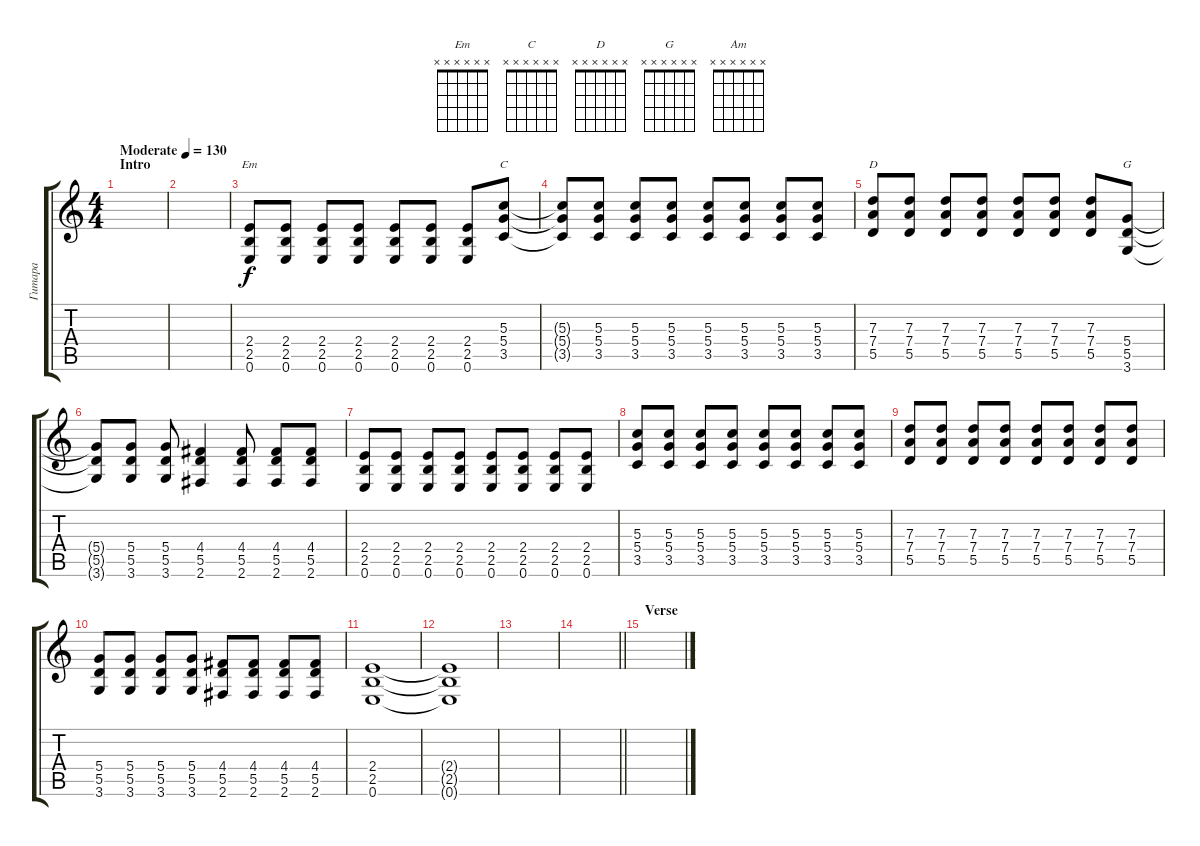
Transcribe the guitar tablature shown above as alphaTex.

\track ("Гитара" "Гитара") {instrument distortionguitar}
\staff {score tabs}
\tuning (E4 B3 G3 D3 A2 E2) {hide}
\chord ("Em" x x x x x x)
\chord ("C" x x x x x x)
\chord ("D" x x x x x x)
\chord ("G" x x x x x x)
\chord ("Am" x x x x x x)
\ts (4 4)
\section ("" "Intro")
\tempo (130 "Moderate")
\clef g2
\ks c
|
|
(2.4 2.5 0.6).8{ch "Em"} (2.4 2.5 0.6).8 (2.4 2.5 0.6).8 (2.4 2.5 0.6).8 (2.4 2.5 0.6).8 (2.4 2.5 0.6).8 (2.4 2.5 0.6).8 (5.3 5.4 3.5).8{ch "C"} |
(5.3{t} 5.4{t} 3.5{t}).8 (5.3 5.4 3.5).8 (5.3 5.4 3.5).8 (5.3 5.4 3.5).8 (5.3 5.4 3.5).8 (5.3 5.4 3.5).8 (5.3 5.4 3.5).8 (5.3 5.4 3.5).8 |
(7.3 7.4 5.5).8{ch "D"} (7.3 7.4 5.5).8 (7.3 7.4 5.5).8 (7.3 7.4 5.5).8 (7.3 7.4 5.5).8 (7.3 7.4 5.5).8 (7.3 7.4 5.5).8 (5.4 5.5 3.6).8{ch "G"} |
(5.4{t} 5.5{t} 3.6{t}).8 (5.4 5.5 3.6).8 (5.4 5.5 3.6).8 (4.4 5.5 2.6).4 (4.4 5.5 2.6).8 (4.4 5.5 2.6).8 (4.4 5.5 2.6).8 |
(2.4 2.5 0.6).8 (2.4 2.5 0.6).8 (2.4 2.5 0.6).8 (2.4 2.5 0.6).8 (2.4 2.5 0.6).8 (2.4 2.5 0.6).8 (2.4 2.5 0.6).8 (2.4 2.5 0.6).8 |
(5.3 5.4 3.5).8 (5.3 5.4 3.5).8 (5.3 5.4 3.5).8 (5.3 5.4 3.5).8 (5.3 5.4 3.5).8 (5.3 5.4 3.5).8 (5.3 5.4 3.5).8 (5.3 5.4 3.5).8 |
(7.3 7.4 5.5).8 (7.3 7.4 5.5).8 (7.3 7.4 5.5).8 (7.3 7.4 5.5).8 (7.3 7.4 5.5).8 (7.3 7.4 5.5).8 (7.3 7.4 5.5).8 (7.3 7.4 5.5).8 |
(5.4 5.5 3.6).8 (5.4 5.5 3.6).8 (5.4 5.5 3.6).8 (5.4 5.5 3.6).8 (4.4 5.5 2.6).8 (4.4 5.5 2.6).8 (4.4 5.5 2.6).8 (4.4 5.5 2.6).8 |
(2.4 2.5 0.6).1{volume 5} |
(2.4{t} 2.5{t} 0.6{t}).1 |
|
\barLineRight lightlight
|
\section ("" "Verse")
